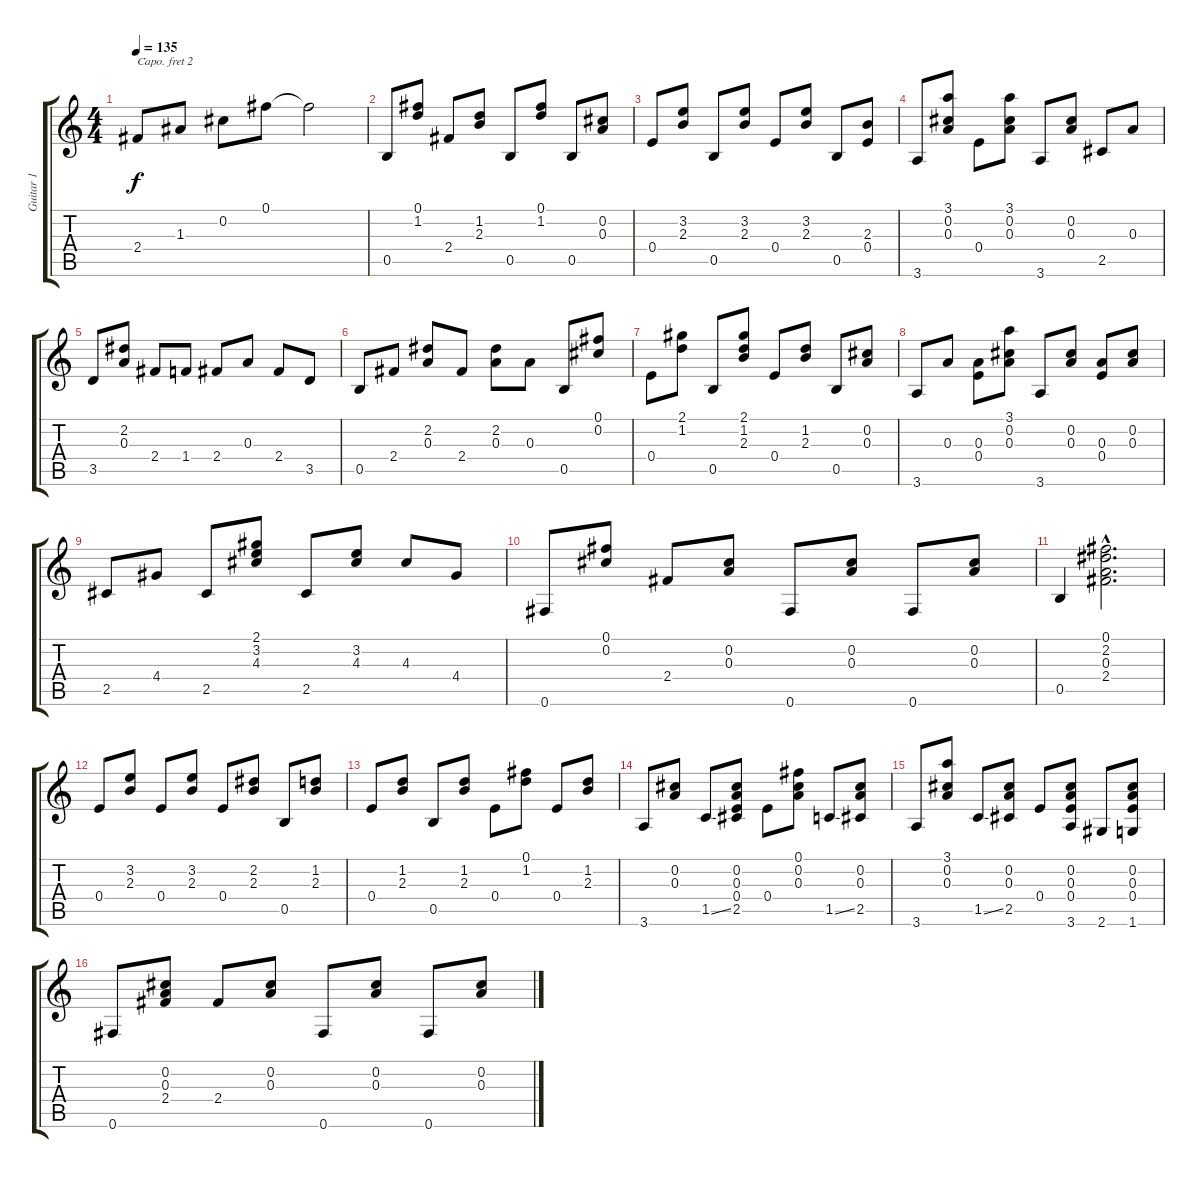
\track ("Guitar 1" "Guitar 1") {instrument acousticguitarsteel}
\staff {score tabs}
\capo 2
\tuning (E4 B3 G3 D3 A2 E2) {hide}
\ts (4 4)
\tempo 135
\clef g2
\ks c
2.4.8{dy f} 1.3.8 0.2.8 0.1.8 0.1{t}.2 |
0.5.8 (0.1 1.2).8 2.4.8 (1.2 2.3).8 0.5.8 (0.1 1.2).8 0.5.8 (0.2 0.3).8 |
0.4.8 (3.2 2.3).8 0.5.8 (3.2 2.3).8 0.4.8 (3.2 2.3).8 0.5.8 (2.3 0.4).8 |
3.6.8 (3.1 0.2 0.3).8 0.4.8 (3.1 0.2 0.3).8 3.6.8 (0.2 0.3).8 2.5.8 0.3.8 |
3.5.8 (2.2 0.3).8 2.4.8 1.4.8 2.4.8 0.3.8 2.4.8 3.5.8 |
0.5.8 2.4.8 (2.2 0.3).8 2.4.8 (2.2 0.3).8 0.3.8 0.5.8 (0.1 0.2).8 |
0.4.8 (2.1 1.2).8 0.5.8 (2.1 1.2 2.3).8 0.4.8 (1.2 2.3).8 0.5.8 (0.2 0.3).8 |
3.6.8 0.3.8 (0.3 0.4).8 (3.1 0.2 0.3).8 3.6.8 (0.2 0.3).8 (0.3 0.4).8 (0.2 0.3).8 |
2.5.8 4.4.8 2.5.8 (2.1 3.2 4.3).8 2.5.8 (3.2 4.3).8 4.3.8 4.4.8 |
0.6.8 (0.1 0.2).8 2.4.8 (0.2 0.3).8 0.6.8 (0.2 0.3).8 0.6.8 (0.2 0.3).8 |
0.5.4 (0.1{hac} 2.2{hac} 0.3{hac} 2.4{hac}).2{d} |
0.4.8 (3.2 2.3).8 0.4.8 (3.2 2.3).8 0.4.8 (2.2 2.3).8 0.5.8 (1.2 2.3).8 |
0.4.8 (1.2 2.3).8 0.5.8 (1.2 2.3).8 0.4.8 (0.1 1.2).8 0.4.8 (1.2 2.3).8 |
3.6.8 (0.2 0.3).8 1.5{ss}.8 (0.2 0.3 0.4 2.5).8 0.4.8 (0.1 0.2 0.3).8 1.5{ss}.8 (0.2 0.3 2.5).8 |
3.6.8 (3.1 0.2 0.3).8 1.5{ss}.8 (0.2 0.3 2.5).8 0.4.8 (0.2 0.3 0.4 3.6).8 2.6.8 (0.2 0.3 0.4 1.6).8 |
0.6.8 (0.2 0.3 2.4).8 2.4.8 (0.2 0.3).8 0.6.8 (0.2 0.3).8 0.6.8 (0.2 0.3).8
